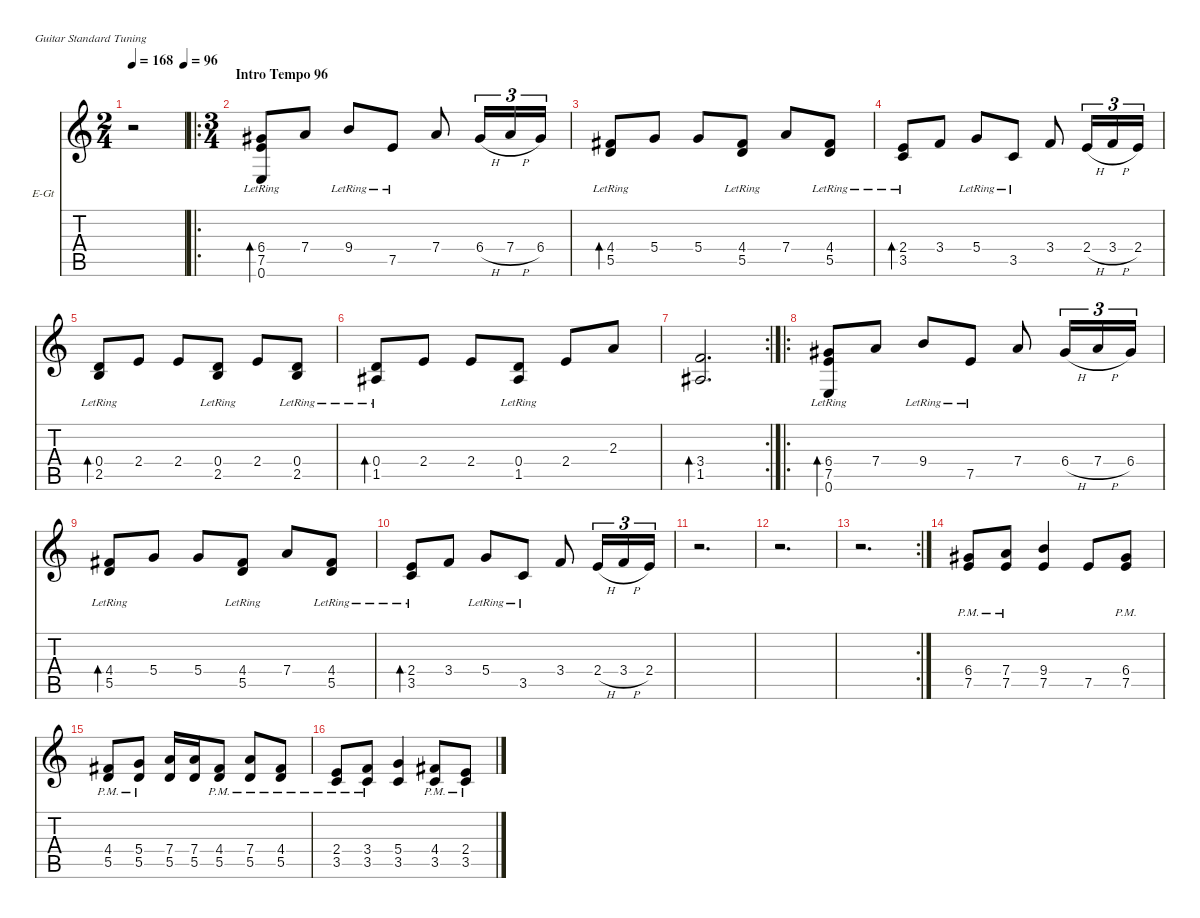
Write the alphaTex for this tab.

\hideDynamics
\bracketExtendMode nobrackets
\firstSystemTrackNameOrientation horizontal
\otherSystemsTrackNameOrientation horizontal
\track ("Guitar I" "E-Gt") {instrument distortionguitar}
\staff {score tabs}
\tuning (E4 B3 G3 D3 A2 E2)
\ts (2 4)
\tempo 168
\tempo (96 1)
\clef g2
\ks c
r.2{dy mf instrument distortionguitar} |
\ro
\ts (3 4)
\section ("" "Intro Tempo 96")
(6.4{acc #} 7.5{lr} 0.6{lr}).8{bd 120} 7.4.8 9.4{lr}.8 7.5{lr}.8 7.4.8 6.4{h acc #}.16{tu (3 2)} 7.4{h}.16{tu (3 2)} 6.4{acc #}.16{tu (3 2)} |
(4.4{acc #} 5.5{lr}).8{bd 120} 5.4.8 5.4.8 (4.4{acc #} 5.5{lr}).8 7.4.8 (4.4{acc #} 5.5{lr}).8 |
(2.4 3.5{lr}).8{bd 120} 3.4.8 5.4{lr}.8 3.5{lr}.8 3.4.8 2.4{h}.16{tu (3 2)} 3.4{h}.16{tu (3 2)} 2.4.16{tu (3 2)} |
(0.4 2.5{lr}).8{bd 120} 2.4.8 2.4.8 (0.4 2.5{lr}).8 2.4.8 (0.4 2.5{lr}).8 |
(0.4 1.5{lr acc #}).8{bd 120} 2.4.8 2.4.8 (0.4 1.5{lr acc #}).8 2.4.8 2.3.8 |
\rc 2
(3.4 1.5{acc #}).2{d bd 120} |
\ro
(6.4{acc #} 7.5{lr} 0.6{lr}).8{bd 120} 7.4.8 9.4{lr}.8 7.5{lr}.8 7.4.8 6.4{h acc #}.16{tu (3 2)} 7.4{h}.16{tu (3 2)} 6.4{acc #}.16{tu (3 2)} |
(4.4{acc #} 5.5{lr}).8{bd 120} 5.4.8 5.4.8 (4.4{acc #} 5.5{lr}).8 7.4.8 (4.4{acc #} 5.5{lr}).8 |
(2.4 3.5{lr}).8{bd 120} 3.4.8 5.4{lr}.8 3.5{lr}.8 3.4.8 2.4{h}.16{tu (3 2)} 3.4{h}.16{tu (3 2)} 2.4.16{tu (3 2)} |
r.2{d} |
r.2{d} |
\rc 2
r.2{d} |
(6.4{pm acc #} 7.5{pm}).8{dy f} (7.4{pm} 7.5{pm}).8 (9.4 7.5).4 7.5.8 (6.4{pm acc #} 7.5{pm}).8 |
(4.4{pm acc #} 5.5{pm}).8 (5.4{pm} 5.5{pm}).8 (7.4 5.5).16 (7.4 5.5).16 (4.4{pm acc #} 5.5{pm}).8 (7.4{pm} 5.5{pm}).8 (4.4{pm acc #} 5.5{pm}).8 |
(2.4{pm} 3.5{pm}).8 (3.4{pm} 3.5{pm}).8 (5.4 3.5).4 (4.4{pm acc #} 3.5{pm}).8 (2.4{pm} 3.5{pm}).8
